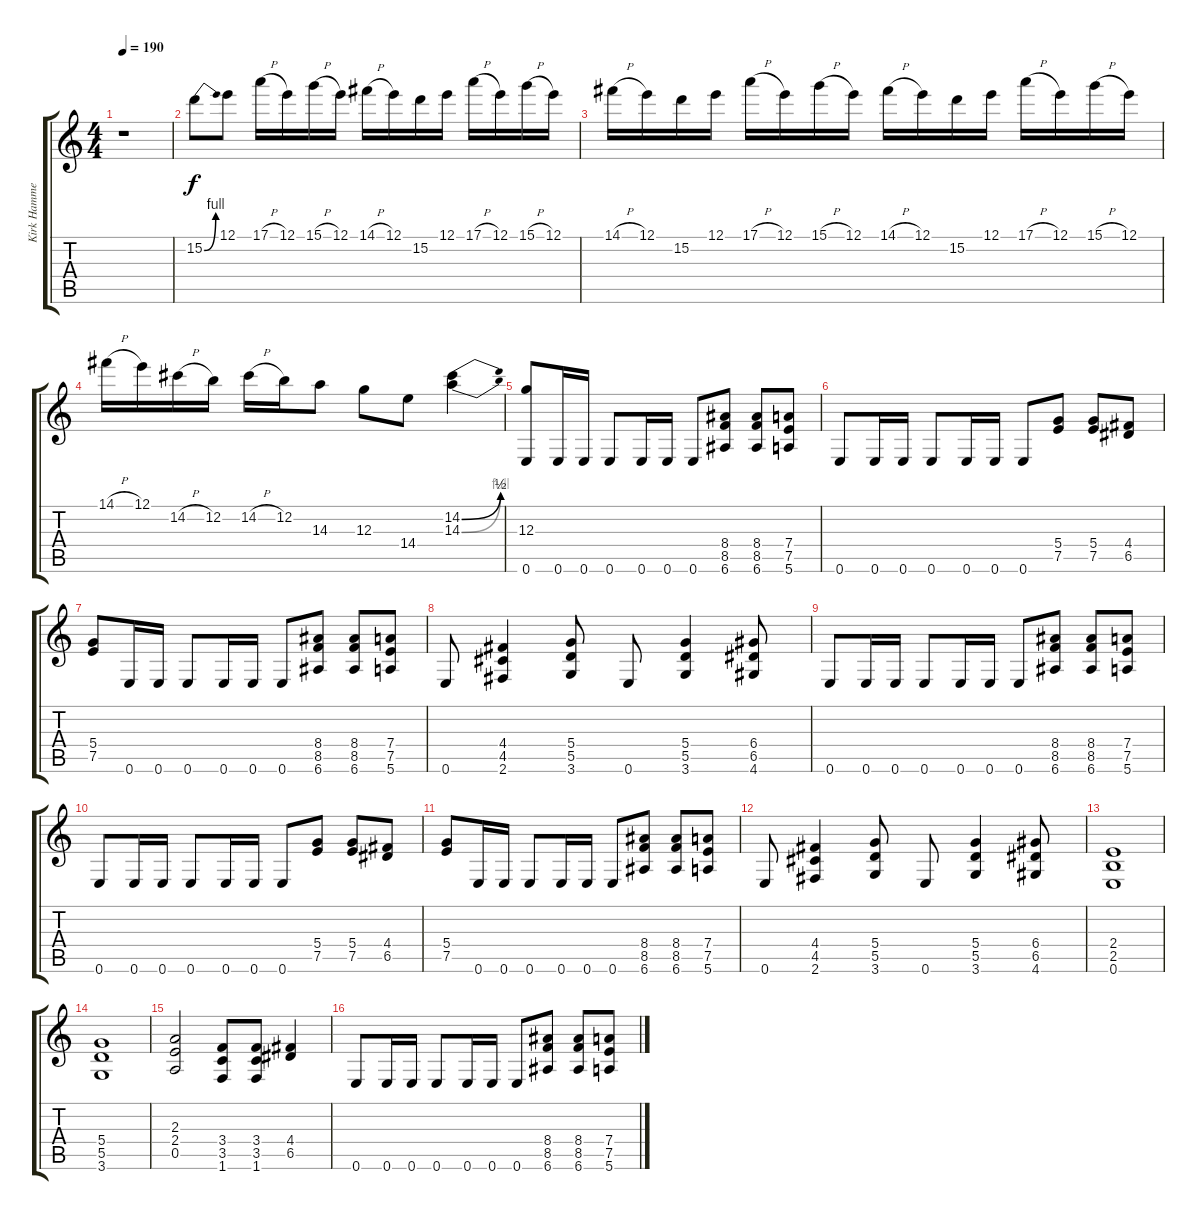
\track ("Kirk Hammett" "Kirk Hamme") {instrument overdrivenguitar}
\staff {score tabs}
\tuning (E4 B3 G3 D3 A2 E2) {hide}
\ts (4 4)
\tempo 190
\clef g2
\ks c
r.1{dy f} |
15.2{be (bend 0 0 60 4)}.8 12.1.8 17.1{h}.16 12.1.16 15.1{h}.16 12.1.16 14.1{h}.16 12.1.16 15.2.16 12.1.16 17.1{h}.16 12.1.16 15.1{h}.16 12.1.16 |
14.1{h}.16 12.1.16 15.2.16 12.1.16 17.1{h}.16 12.1.16 15.1{h}.16 12.1.16 14.1{h}.16 12.1.16 15.2.16 12.1.16 17.1{h}.16 12.1.16 15.1{h}.16 12.1.16 |
14.1{h}.16 12.1.16 14.2{h}.16 12.2.16 14.2{h}.16 12.2.16 14.3.8 12.3.8 14.4.8 (14.2{be (bend 0 0 60 2)} 14.3{be (bend 0 0 60 4)}).4 |
(12.3 0.6).8 0.6.16 0.6.16 0.6.8 0.6.16 0.6.16 0.6.8 (8.4 8.5 6.6).8 (8.4 8.5 6.6).8 (7.4 7.5 5.6).8 |
0.6.8 0.6.16 0.6.16 0.6.8 0.6.16 0.6.16 0.6.8 (5.4 7.5).8 (5.4 7.5).8 (4.4 6.5).8 |
(5.4 7.5).8 0.6.16 0.6.16 0.6.8 0.6.16 0.6.16 0.6.8 (8.4 8.5 6.6).8 (8.4 8.5 6.6).8 (7.4 7.5 5.6).8 |
0.6.8 (4.4 4.5 2.6).4 (5.4 5.5 3.6).8 0.6.8 (5.4 5.5 3.6).4 (6.4 6.5 4.6).8 |
0.6.8 0.6.16 0.6.16 0.6.8 0.6.16 0.6.16 0.6.8 (8.4 8.5 6.6).8 (8.4 8.5 6.6).8 (7.4 7.5 5.6).8 |
0.6.8 0.6.16 0.6.16 0.6.8 0.6.16 0.6.16 0.6.8 (5.4 7.5).8 (5.4 7.5).8 (4.4 6.5).8 |
(5.4 7.5).8 0.6.16 0.6.16 0.6.8 0.6.16 0.6.16 0.6.8 (8.4 8.5 6.6).8 (8.4 8.5 6.6).8 (7.4 7.5 5.6).8 |
0.6.8 (4.4 4.5 2.6).4 (5.4 5.5 3.6).8 0.6.8 (5.4 5.5 3.6).4 (6.4 6.5 4.6).8 |
(2.4 2.5 0.6).1 |
(5.4 5.5 3.6).1 |
(2.3 2.4 0.5).2 (3.4 3.5 1.6).8 (3.4 3.5 1.6).8 (4.4 6.5).4 |
0.6.8 0.6.16 0.6.16 0.6.8 0.6.16 0.6.16 0.6.8 (8.4 8.5 6.6).8 (8.4 8.5 6.6).8 (7.4 7.5 5.6).8
